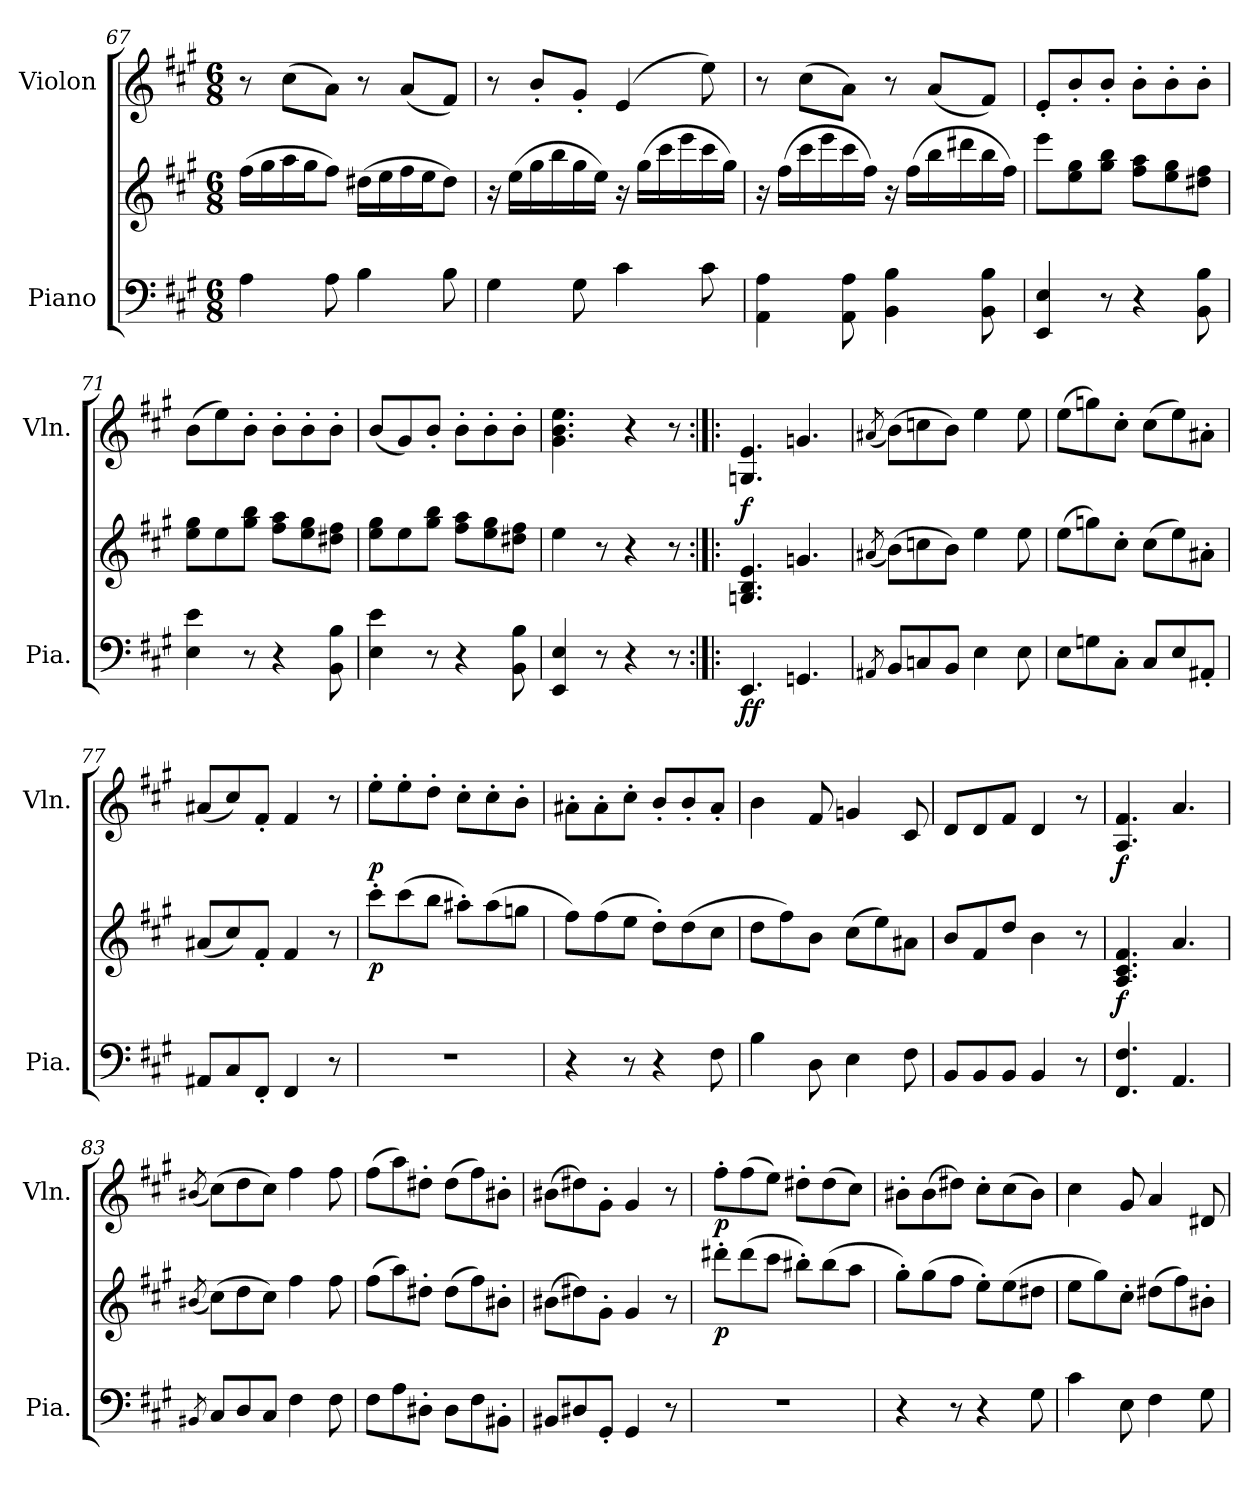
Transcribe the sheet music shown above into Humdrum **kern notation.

**kern	**kern	**dynam	**kern	**dynam
*part2	*part2	*part2	*part1	*part1
*staff3	*staff2	*staff2/3	*staff1	*staff1
*I"Piano	*	*	*I"Violon	*
*I'Pia.	*	*	*I'Vln.	*
*clefF4	*clefG2	*	*clefG2	*
*k[f#c#g#]	*k[f#c#g#]	*	*k[f#c#g#]	*
*M6/8	*M6/8	*	*M6/8	*
=67	=67	=67	=67	=67
4A\	(>16ff#\LL	.	8r	.
.	16gg#\	.	.	.
.	16aa\	.	(>8cc#\L	.
.	16gg#\J	.	.	.
8A\	8ff#\J)	.	8a\J)	.
4B\	(>16dd#X\LL	.	8r	.
.	16ee\	.	.	.
.	16ff#\	.	(<8a/L	.
.	16ee\J	.	.	.
8B\	8dd#\J)	.	8f#/J)	.
=68	=68	=68	=68	=68
4G#\	16r	.	8r	.
.	(>16ee\LL	.	.	.
.	16gg#\	.	8b'/L	.
.	16bb\	.	.	.
8G#\	16gg#\	.	8g#'/J	.
.	16ee\JJ)	.	.	.
4c#\	16r	.	(>4e/	.
.	(>16gg#\LL	.	.	.
.	16ccc#\	.	.	.
.	16eee\	.	.	.
8c#\	16ccc#\	.	8ee\)	.
.	16gg#\JJ)	.	.	.
!!LO:LB:g=z
=69	=69	=69	=69	=69
4AA\ 4A\	16r	.	8r	.
.	(>16ff#\LL	.	.	.
.	16ccc#\	.	(>8cc#\L	.
.	16eee\	.	.	.
8AA\ 8A\	16ccc#\	.	8a\J)	.
.	16ff#\JJ)	.	.	.
4BB\ 4B\	16r	.	8r	.
.	(>16ff#\LL	.	.	.
.	16bb\	.	(<8a/L	.
.	16ddd#X\	.	.	.
8BB\ 8B\	16bb\	.	8f#/J)	.
.	16ff#\JJ)	.	.	.
=70	=70	=70	=70	=70
4EE/ 4E/	8eee\L	.	8e'/L	.
.	8ee\ 8gg#\	.	8b'/	.
8r	8gg#\ 8bb\J	.	8b'/J	.
4r	8ff#\ 8aa\L	.	8b'\L	.
.	8ee\ 8gg#\	.	8b'\	.
8BB\ 8B\	8dd#X\ 8ff#\J	.	8b'\J	.
=71	=71	=71	=71	=71
4E\ 4e\	8ee\ 8gg#\L	.	(>8b\L	.
.	8ee\	.	8ee\)	.
8r	8gg#\ 8bb\J	.	8b'\J	.
4r	8ff#\ 8aa\L	.	8b'\L	.
.	8ee\ 8gg#\	.	8b'\	.
8BB\ 8B\	8dd#X\ 8ff#\J	.	8b'\J	.
=72	=72	=72	=72	=72
4E\ 4e\	8ee\ 8gg#\L	.	(<8b/L	.
.	8ee\	.	8g#/)	.
8r	8gg#\ 8bb\J	.	8b'/J	.
4r	8ff#\ 8aa\L	.	8b'\L	.
.	8ee\ 8gg#\	.	8b'\	.
8BB\ 8B\	8dd#X\ 8ff#\J	.	8b'\J	.
=73	=73	=73	=73	=73
4EE/ 4E/	4ee\	.	4.g#\ 4.b\ 4.ee\	.
8r	8r	.	.	.
4r	4r	.	4r	.
8r	8r	.	8r	.
!!LO:LB:g=z
=74:|!|:	=74:|!|:	=74:|!|:	=74:|!|:	=74:|!|:
!	!	!LO:DY:b=2	!	!
!	!	!LO:DY:n=1:b	!	!LO:DY:b
4.EE/	4.Gn/ 4.B/ 4.e/	f f	4.Gn/ 4.e/	f
4.GGn/	4.gn/	.	4.gn/	.
=75	=75	=75	=75	=75
8qAA#X/	(<8qa#X/	.	(<8qa#X/	.
8BB/L	(>8b\L)	.	(>8b\L)	.
8Cn/	8ccn\	.	8ccn\	.
8BB/J	8b\J)	.	8b\J)	.
4E\	4ee\	.	4ee\	.
8E\	8ee\	.	8ee\	.
=76	=76	=76	=76	=76
8E\L	(>8ee\L	.	(>8ee\L	.
8Gn\	8ggn\)	.	8ggn\)	.
8C#'\J	8cc#'\J	.	8cc#'\J	.
8C#/L	(>8cc#\L	.	(>8cc#\L	.
8E/	8ee\)	.	8ee\)	.
8AA#X'/J	8a#X'\J	.	8a#X'\J	.
=77	=77	=77	=77	=77
8AA#X/L	(<8a#X/L	.	(<8a#X/L	.
8C#/	8cc#/)	.	8cc#/)	.
8FF#'/J	8f#'/J	.	8f#'/J	.
4FF#/	4f#/	.	4f#/	.
8r	8r	.	8r	.
=78	=78	=78	=78	=78
!	!	!LO:DY:b	!	!LO:DY:b
2.r	8ccc#'\L	p	8ee'\L	p
.	(>8ccc#\	.	8ee'\	.
.	8bb\J	.	8dd'\J	.
.	8aa#X'\L)	.	8cc#'\L	.
.	(>8aa#\	.	8cc#'\	.
.	8ggn\J	.	8b'\J	.
=79	=79	=79	=79	=79
4r	8ff#\L)	.	8a#X'\L	.
.	(>8ff#\	.	8a#'\	.
8r	8ee\J	.	8cc#'\J	.
4r	8dd'\L)	.	8b'/L	.
.	(>8dd\	.	8b'/	.
8F#\	8cc#\J	.	8a#'/J	.
!!LO:LB:g=z
=80	=80	=80	=80	=80
4B\	8dd\L	.	4b\	.
.	8ff#\)	.	.	.
8D\	8b\J	.	8f#/	.
4E\	(>8cc#\L	.	4gn/	.
.	8ee\)	.	.	.
8F#\	8a#X\J	.	8c#/	.
=81	=81	=81	=81	=81
8BB/L	8b/L	.	8d/L	.
8BB/	8f#/	.	8d/	.
8BB/J	8dd/J	.	8f#/J	.
4BB/	4b\	.	4d/	.
8r	8r	.	8r	.
=82	=82	=82	=82	=82
!	!	!LO:DY:b	!	!LO:DY:b
4.FF#/ 4.F#/	4.A/ 4.c#/ 4.f#/	f	4.A/ 4.f#/	f
4.AA/	4.a/	.	4.a/	.
=83	=83	=83	=83	=83
8qBB#X/	(<8qb#X/	.	(<8qb#X/	.
8C#/L	(>8cc#\L)	.	(>8cc#\L)	.
8D/	8dd\	.	8dd\	.
8C#/J	8cc#\J)	.	8cc#\J)	.
4F#\	4ff#\	.	4ff#\	.
8F#\	8ff#\	.	8ff#\	.
=84	=84	=84	=84	=84
8F#\L	(>8ff#\L	.	(>8ff#\L	.
8A\	8aa\)	.	8aa\)	.
8D#X'\J	8dd#X'\J	.	8dd#X'\J	.
8D#\L	(>8dd#\L	.	(>8dd#\L	.
8F#\	8ff#\)	.	8ff#\)	.
8BB#X'\J	8b#X'\J	.	8b#X'\J	.
!!LO:PB:g=z
=85	=85	=85	=85	=85
8BB#X/L	(>8b#X\L	.	(>8b#X\L	.
8D#X/	8dd#X\)	.	8dd#X\)	.
8GG#'/J	8g#'\J	.	8g#'\J	.
4GG#/	4g#/	.	4g#/	.
8r	8r	.	8r	.
=86	=86	=86	=86	=86
!	!	!LO:DY:b	!	!LO:DY:b
2.r	8ddd#X'\L	p	8ff#'\L	p
.	(>8ddd#\	.	(>8ff#\	.
.	8ccc#\J	.	8ee\J)	.
.	8bb#X'\L)	.	8dd#X'\L	.
.	(>8bb#\	.	(>8dd#\	.
.	8aa\J	.	8cc#\J)	.
=87	=87	=87	=87	=87
4r	8gg#'\L)	.	8b#X'\L	.
.	(>8gg#\	.	(>8b#\	.
8r	8ff#\J	.	8dd#X\J)	.
4r	8ee'\L)	.	8cc#'\L	.
.	(>8ee\	.	(>8cc#\	.
8G#\	8dd#X\J	.	8b#\J)	.
=88	=88	=88	=88	=88
4c#\	8ee\L	.	4cc#\	.
.	8gg#\)	.	.	.
8E\	8cc#'\J	.	8g#/	.
4F#\	(>8dd#X\L	.	4a/	.
.	8ff#\)	.	.	.
8G#\	8b#X'\J	.	8d#X/	.
=	=	=	=	=
*-	*-	*-	*-	*-
